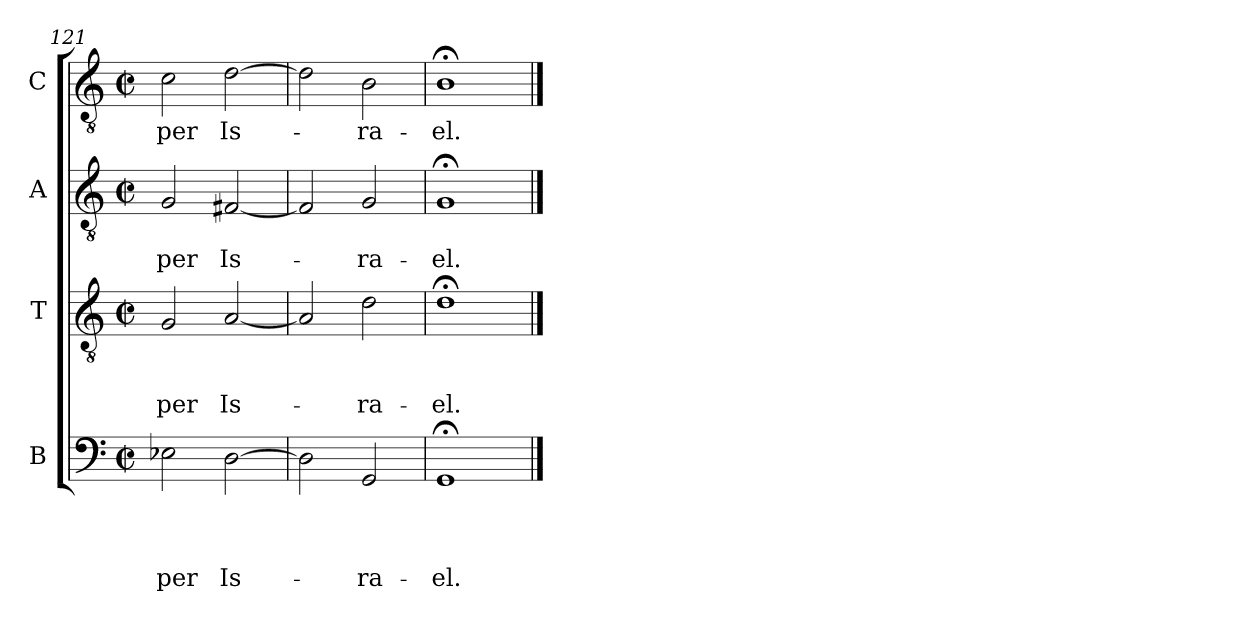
**kern	**text	**text	**text	**text	**kern	**text	**text	**text	**kern	**text	**text	**kern	**text
*part4	*part4	*part4	*part4	*part4	*part3	*part3	*part3	*part3	*part2	*part2	*part2	*part1	*part1
*staff4	*staff4	*staff4	*staff4	*staff4	*staff3	*staff3	*staff3	*staff3	*staff2	*staff2	*staff2	*staff1	*staff1
*I"B	*	*	*	*	*I"T	*	*	*	*I"A	*	*	*I"C	*
*I'B	*	*	*	*	*I'T	*	*	*	*I'A	*	*	*I'C	*
*clefF4	*	*	*	*	*clefGv2	*	*	*	*clefGv2	*	*	*clefGv2	*
*k[]	*	*	*	*	*k[]	*	*	*	*k[]	*	*	*k[]	*
*C:	*	*	*	*	*C:	*	*	*	*C:	*	*	*C:	*
*M2/2	*	*	*	*	*M2/2	*	*	*	*M2/2	*	*	*M2/2	*
*met(c|)	*	*	*	*	*met(c|)	*	*	*	*met(c|)	*	*	*met(c|)	*
=121	=121	=121	=121	=121	=121	=121	=121	=121	=121	=121	=121	=121	=121
!	!	!	!	!LO:LY:b	!	!	!	!LO:LY:b	!	!	!LO:LY:b	!	!LO:LY:b
2E-X\	.	.	.	-per	2G/	.	.	-per	2G/	.	-per	2c\	-per
!	!	!	!	!LO:LY:b	!	!	!	!LO:LY:b	!	!	!LO:LY:b	!	!LO:LY:b
[>2D\	.	.	.	Is-	[<2A/	.	.	Is-	[<2F#X/	.	Is-	[>2d\	Is-
=122	=122	=122	=122	=122	=122	=122	=122	=122	=122	=122	=122	=122	=122
2D\]	.	.	.	.	2A/]	.	.	.	2F#/]	.	.	2d\]	.
!	!	!	!	!LO:LY:b	!	!	!	!LO:LY:b	!	!	!LO:LY:b	!	!LO:LY:b
2GG/	.	.	.	-ra-	2d\	.	.	-ra-	2G/	.	-ra-	2B\	-ra-
=123	=123	=123	=123	=123	=123	=123	=123	=123	=123	=123	=123	=123	=123
!	!	!	!	!LO:LY:b	!	!	!	!LO:LY:b	!	!	!LO:LY:b	!	!LO:LY:b
1GG;	.	.	.	-el.	1d;	.	.	-el.	1G;	.	-el.	1B;	-el.
==	==	==	==	==	==	==	==	==	==	==	==	==	==
*-	*-	*-	*-	*-	*-	*-	*-	*-	*-	*-	*-	*-	*-
